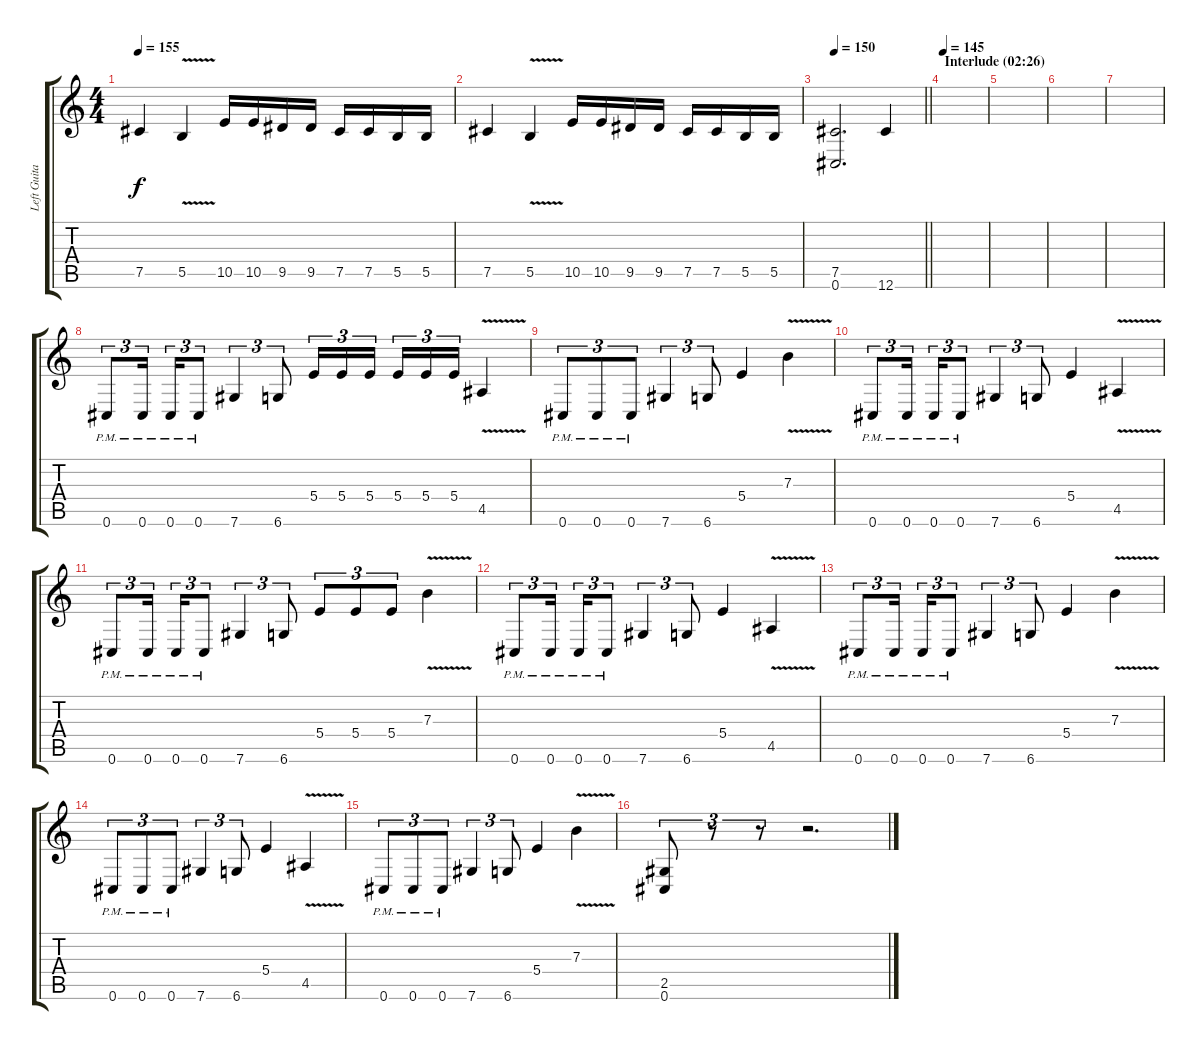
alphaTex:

\track ("Left Guitar" "Left Guita") {instrument distortionguitar}
\staff {score tabs}
\tuning (Db4 Ab3 E3 B2 Gb2 Db2) {hide}
\ts (4 4)
\tempo 155
\clef g2
\ks c
7.5.4{dy f} 5.5{v}.4 10.5.16 10.5.16 9.5.16 9.5.16 7.5.16 7.5.16 5.5.16 5.5.16 |
7.5.4 5.5{v}.4 10.5.16 10.5.16 9.5.16 9.5.16 7.5.16 7.5.16 5.5.16 5.5.16 |
\tempo 150
\barLineRight lightlight
(7.5 0.6).2{d} 12.6.4 |
\section ("" "Interlude (02:26)")
\tempo 145
|
|
|
|
0.6{pm}.8{tu (3 2)} 0.6{pm}.16{tu (3 2) beam splitsecondary} 0.6{pm}.16{tu (3 2)} 0.6{pm}.8{tu (3 2)} 7.6.4{tu (3 2)} 6.6.8{tu (3 2)} 5.4.16{tu (3 2)} 5.4.16{tu (3 2)} 5.4.16{tu (3 2) beam splitsecondary} 5.4.16{tu (3 2)} 5.4.16{tu (3 2)} 5.4.16{tu (3 2)} 4.5{v}.4 |
0.6{pm}.8{tu (3 2)} 0.6{pm}.8{tu (3 2)} 0.6{pm}.8{tu (3 2)} 7.6.4{tu (3 2)} 6.6.8{tu (3 2)} 5.4.4 7.3{v}.4 |
0.6{pm}.8{tu (3 2)} 0.6{pm}.16{tu (3 2) beam splitsecondary} 0.6{pm}.16{tu (3 2)} 0.6{pm}.8{tu (3 2)} 7.6.4{tu (3 2)} 6.6.8{tu (3 2)} 5.4.4 4.5{v}.4 |
0.6{pm}.8{tu (3 2)} 0.6{pm}.16{tu (3 2) beam splitsecondary} 0.6{pm}.16{tu (3 2)} 0.6{pm}.8{tu (3 2)} 7.6.4{tu (3 2)} 6.6.8{tu (3 2)} 5.4.8{tu (3 2)} 5.4.8{tu (3 2)} 5.4.8{tu (3 2)} 7.3{v}.4 |
0.6{pm}.8{tu (3 2)} 0.6{pm}.16{tu (3 2) beam splitsecondary} 0.6{pm}.16{tu (3 2)} 0.6{pm}.8{tu (3 2)} 7.6.4{tu (3 2)} 6.6.8{tu (3 2)} 5.4.4 4.5{v}.4 |
0.6{pm}.8{tu (3 2)} 0.6{pm}.16{tu (3 2) beam splitsecondary} 0.6{pm}.16{tu (3 2)} 0.6{pm}.8{tu (3 2)} 7.6.4{tu (3 2)} 6.6.8{tu (3 2)} 5.4.4 7.3{v}.4 |
0.6{pm}.8{tu (3 2)} 0.6{pm}.8{tu (3 2)} 0.6{pm}.8{tu (3 2)} 7.6.4{tu (3 2)} 6.6.8{tu (3 2)} 5.4.4 4.5{v}.4 |
0.6{pm}.8{tu (3 2)} 0.6{pm}.8{tu (3 2)} 0.6{pm}.8{tu (3 2)} 7.6.4{tu (3 2)} 6.6.8{tu (3 2)} 5.4.4 7.3{v}.4 |
(2.5 0.6).8{tu (3 2)} r.8{tu (3 2)} r.8{tu (3 2)} r.2{d}
